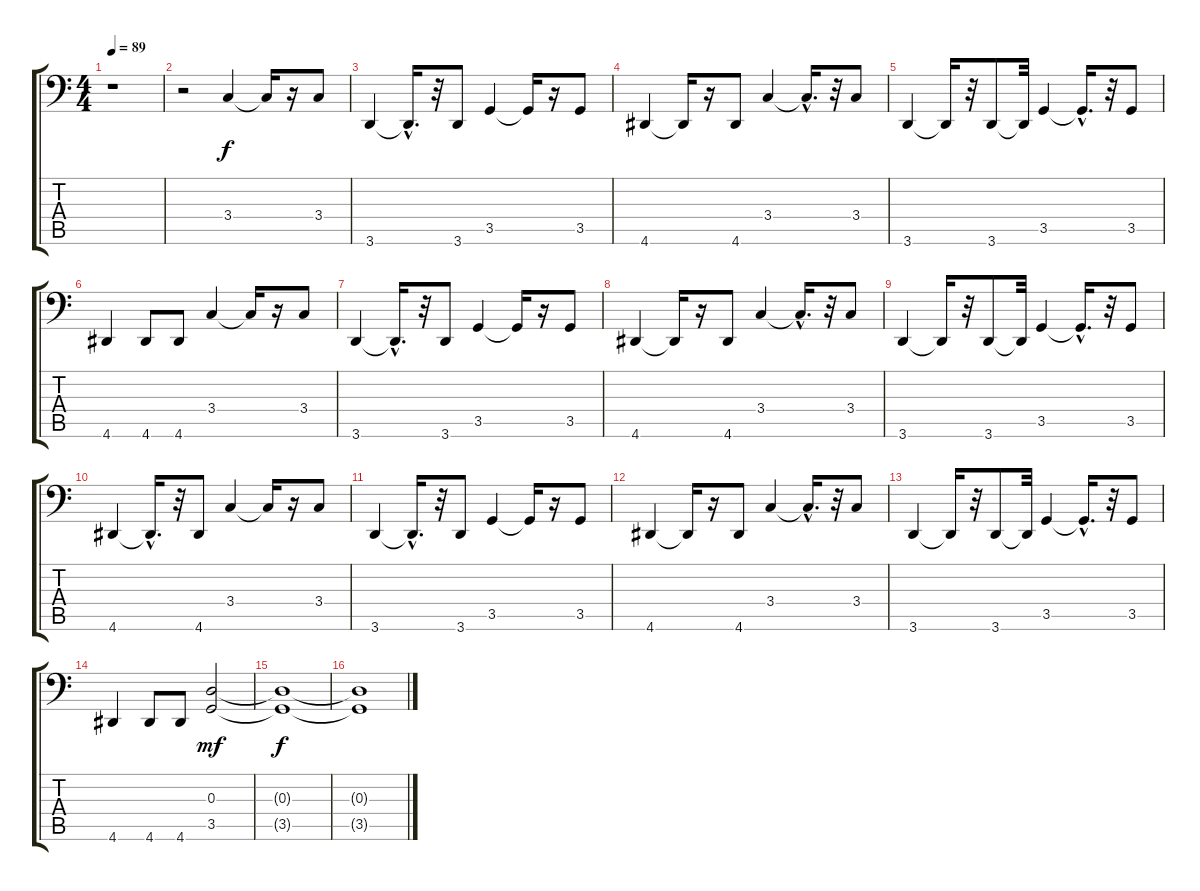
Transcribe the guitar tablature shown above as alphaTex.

\track "" {instrument synthbass1}
\staff {score tabs}
\tuning (C3 G2 D2 A1 E1 B0) {hide}
\ts (4 4)
\tempo 89
\clef f4
\ks c
r.1{dy f} |
r.2 3.4.4 3.4{t}.16 r.16 3.4.8 |
3.6.4 3.6{hac t}.16{d} r.32 3.6.8 3.5.4 3.5{t}.16 r.16 3.5.8 |
4.6.4 4.6{t}.16 r.16 4.6.8 3.4.4 3.4{hac t}.16{d} r.32 3.4.8 |
3.6.4 3.6{t}.16 r.32 3.6.8 3.6{t}.32 3.5.4 3.5{hac t}.16{d} r.32 3.5.8 |
4.6.4 4.6.8 4.6.8 3.4.4 3.4{t}.16 r.16 3.4.8 |
3.6.4 3.6{hac t}.16{d} r.32 3.6.8 3.5.4 3.5{t}.16 r.16 3.5.8 |
4.6.4 4.6{t}.16 r.16 4.6.8 3.4.4 3.4{hac t}.16{d} r.32 3.4.8 |
3.6.4 3.6{t}.16 r.32 3.6.8 3.6{t}.32 3.5.4 3.5{hac t}.16{d} r.32 3.5.8 |
4.6.4 4.6{hac t}.16{d} r.32 4.6.8 3.4.4 3.4{t}.16 r.16 3.4.8 |
3.6.4 3.6{hac t}.16{d} r.32 3.6.8 3.5.4 3.5{t}.16 r.16 3.5.8 |
4.6.4 4.6{t}.16 r.16 4.6.8 3.4.4 3.4{hac t}.16{d} r.32 3.4.8 |
3.6.4 3.6{t}.16 r.32 3.6.8 3.6{t}.32 3.5.4 3.5{hac t}.16{d} r.32 3.5.8 |
4.6.4 4.6.8 4.6.8 (0.3 3.5).2{dy mf} |
(0.3{t} 3.5{t}).1{dy f} |
(0.3{t} 3.5{t}).1
